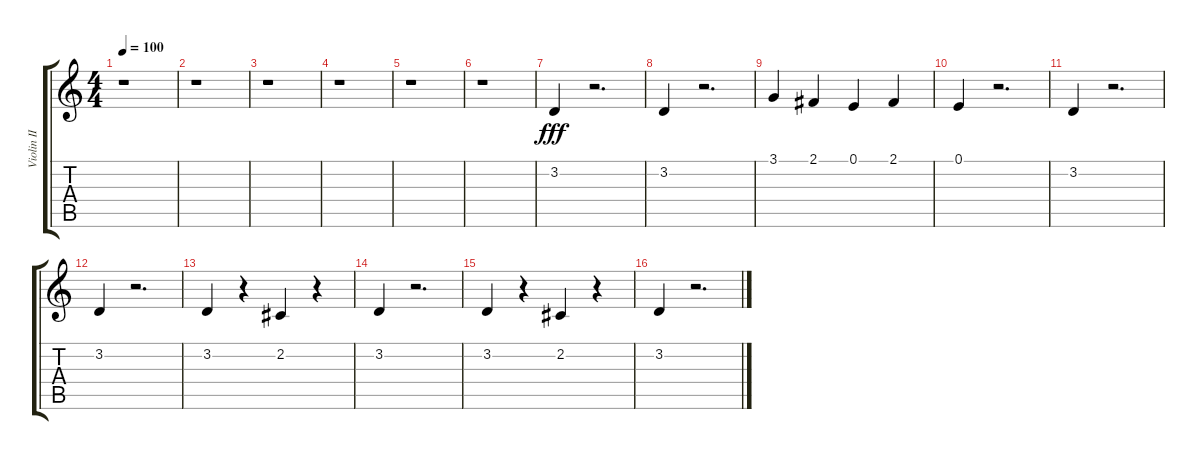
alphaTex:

\track ("Violin II" "Violin II") {instrument stringensemble1}
\staff {score tabs}
\tuning (E4 B3 G3 D3 A2 E2) {hide}
\ts (4 4)
\tempo 100
\clef g2
\ks c
r.1{dy fff} |
r.1 |
r.1 |
r.1 |
r.1 |
r.1 |
3.2.4 r.2{d} |
3.2.4 r.2{d} |
3.1.4 2.1.4 0.1.4 2.1.4 |
0.1.4 r.2{d} |
3.2.4 r.2{d} |
3.2.4 r.2{d} |
3.2.4 r.4 2.2.4 r.4 |
3.2.4 r.2{d} |
3.2.4 r.4 2.2.4 r.4 |
3.2.4 r.2{d}
